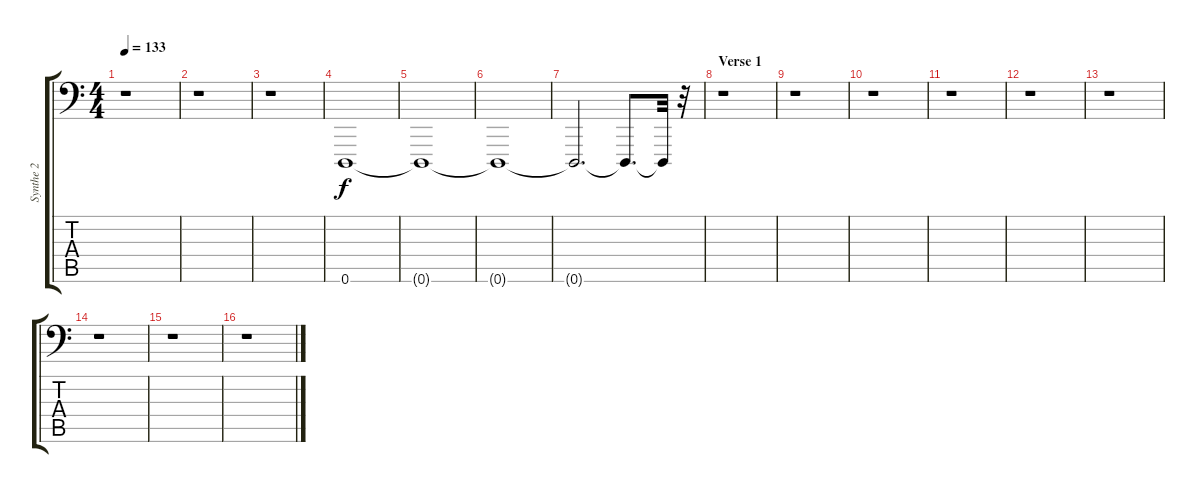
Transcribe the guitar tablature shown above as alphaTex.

\track ("Synthe 2" "Synthe 2") {instrument pad8sweep}
\staff {score tabs}
\tuning (E3 B2 G2 D2 A1 D1) {hide}
\ts (4 4)
\tempo 133
\clef f4
\ks c
r.1{dy f} |
r.1 |
r.1 |
0.6.1{volume 16 instrument lead8bassandlead} |
0.6{t}.1 |
0.6{t}.1 |
0.6{t}.2{d volume 3} 0.6{t}.8{d} 0.6{t}.32 r.32 |
\section ("" "Verse 1")
r.1{volume 11 instrument pad8sweep} |
r.1 |
r.1 |
r.1 |
r.1 |
r.1 |
r.1 |
r.1 |
r.1
